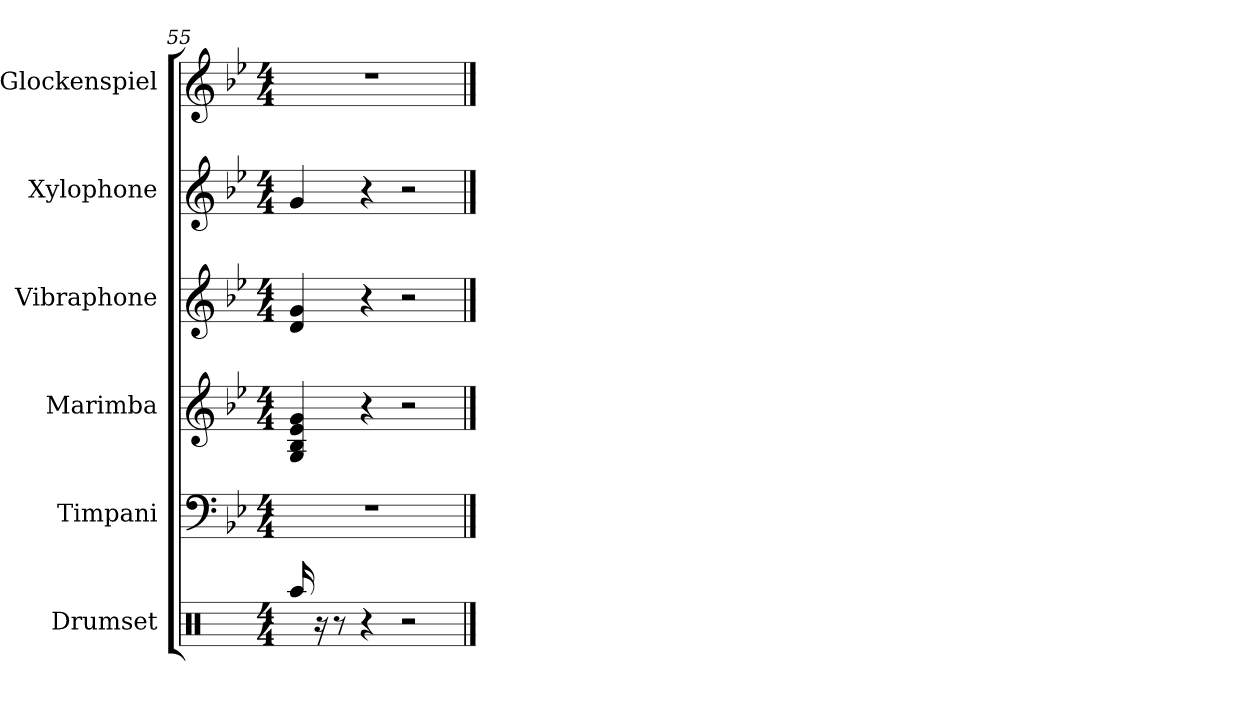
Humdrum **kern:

**kern	**kern	**kern	**kern	**kern	**kern
*part6	*part5	*part4	*part3	*part2	*part1
*staff6	*staff5	*staff4	*staff3	*staff2	*staff1
*I"Drumset	*I"Timpani	*I"Marimba	*I"Vibraphone	*I"Xylophone	*I"Glockenspiel
*I'Drs.	*I'Timp.	*I'Mrm.	*I'Vib.	*I'Xyl.	*I'Glk.
!!LO:LB:g=z
*clefX	*clefF4	*clefG2	*clefG2	*clefG2	*clefG2
*	*	*	*	*ITrd-7c-12	*ITrd-14c-24
*k[]	*k[b-e-]	*k[b-e-]	*k[b-e-]	*k[b-e-]	*k[b-e-]
*M4/4	*M4/4	*M4/4	*M4/4	*M4/4	*M4/4
=55	=55	=55	=55	=55	=55
16Raa/	1r	4G/ 4B-/ 4e-/ 4g/	4d/ 4g/	4gg/	1r
16r	.	.	.	.	.
8r	.	.	.	.	.
4r	.	4r	4r	4r	.
2r	.	2r	2r	2r	.
==	==	==	==	==	==
*-	*-	*-	*-	*-	*-
